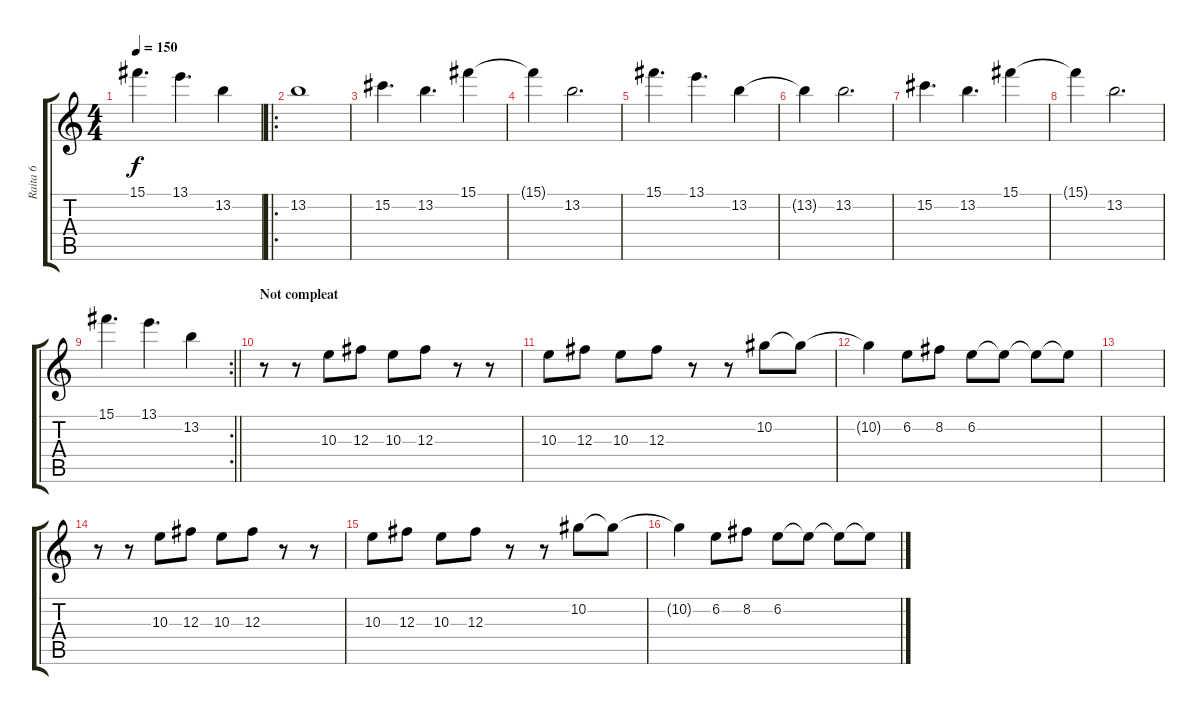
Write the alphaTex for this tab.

\track ("Raita 6" "Raita 6") {instrument overdrivenguitar}
\staff {score tabs}
\tuning (Eb4 Bb3 Gb3 Db3 Ab2 Eb2) {hide}
\ts (4 4)
\tempo 150
\clef g2
\ks c
15.1.4{d dy f} 13.1.4{d} 13.2.4 |
\ro
13.2.1 |
15.2.4{d} 13.2.4{d} 15.1.4 |
15.1{t}.4 13.2.2{d} |
15.1.4{d} 13.1.4{d} 13.2.4 |
13.2{t}.4 13.2.2{d} |
15.2.4{d} 13.2.4{d} 15.1.4 |
15.1{t}.4 13.2.2{d} |
\rc 2
\barLineRight lightlight
15.1.4{d} 13.1.4{d} 13.2.4 |
\section ("" "Not compleat")
r.8 r.8 10.3.8 12.3.8 10.3.8 12.3.8 r.8 r.8 |
10.3.8 12.3.8 10.3.8 12.3.8 r.8 r.8 10.2.8 10.2{t}.8 |
10.2{t}.4 6.2.8 8.2.8 6.2.8 6.2{t}.8 6.2{t}.8 6.2{t}.8 |
|
r.8 r.8 10.3.8 12.3.8 10.3.8 12.3.8 r.8 r.8 |
10.3.8 12.3.8 10.3.8 12.3.8 r.8 r.8 10.2.8 10.2{t}.8 |
10.2{t}.4 6.2.8 8.2.8 6.2.8 6.2{t}.8 6.2{t}.8 6.2{t}.8
